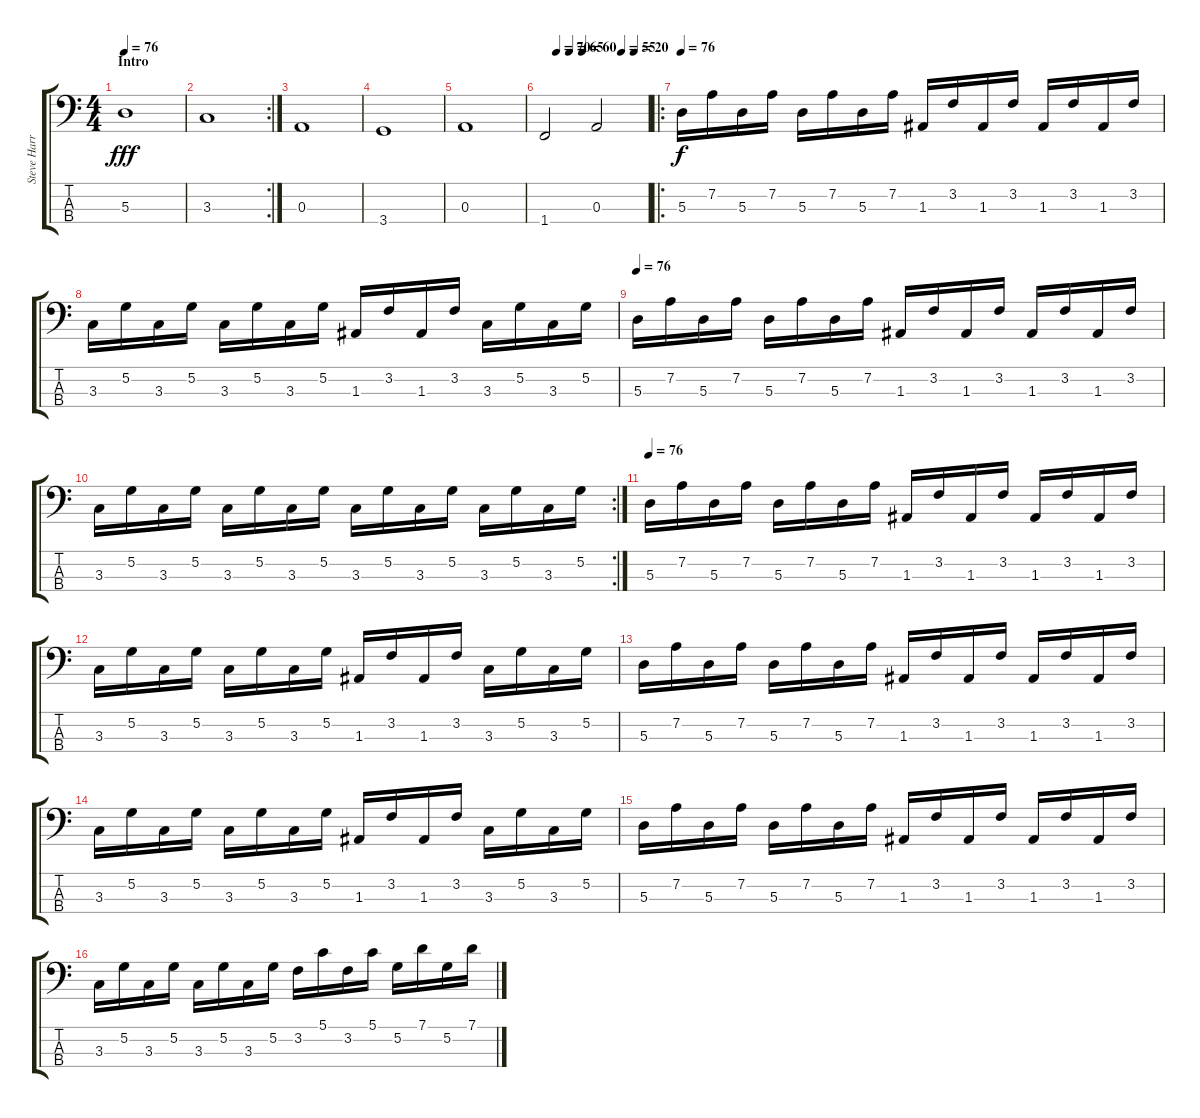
\track ("Steve Harris" "Steve Harr") {instrument electricbasspick}
\staff {score tabs}
\tuning (G2 D2 A1 E1) {hide}
\ts (4 4)
\section ("" "Intro")
\tempo 76
\clef f4
\ks c
5.3.1{dy fff instrument electricbassfinger} |
\rc 2
3.3.1 |
0.3.1 |
3.4.1 |
0.3.1 |
\tempo (70 0.125)
\tempo (65 0.25)
\tempo (60 0.375)
\tempo (55 0.75)
\tempo (20 0.875)
1.4.2 0.3.2 |
\ro
\tempo 76
5.3.16{dy f volume 11 instrument acousticbass} 7.2.16 5.3.16 7.2.16 5.3.16 7.2.16 5.3.16 7.2.16 1.3.16 3.2.16 1.3.16 3.2.16 1.3.16 3.2.16 1.3.16 3.2.16 |
3.3.16 5.2.16 3.3.16 5.2.16 3.3.16 5.2.16 3.3.16 5.2.16 1.3.16 3.2.16 1.3.16 3.2.16 3.3.16 5.2.16 3.3.16 5.2.16 |
\tempo 76
5.3.16{instrument acousticbass} 7.2.16 5.3.16 7.2.16 5.3.16 7.2.16 5.3.16 7.2.16 1.3.16 3.2.16 1.3.16 3.2.16 1.3.16 3.2.16 1.3.16 3.2.16 |
\rc 2
3.3.16 5.2.16 3.3.16 5.2.16 3.3.16 5.2.16 3.3.16 5.2.16 3.3.16 5.2.16 3.3.16 5.2.16 3.3.16 5.2.16 3.3.16 5.2.16 |
\tempo 76
5.3.16{volume 11 instrument acousticbass} 7.2.16 5.3.16 7.2.16 5.3.16 7.2.16 5.3.16 7.2.16 1.3.16 3.2.16 1.3.16 3.2.16 1.3.16 3.2.16 1.3.16 3.2.16 |
3.3.16 5.2.16 3.3.16 5.2.16 3.3.16 5.2.16 3.3.16 5.2.16 1.3.16 3.2.16 1.3.16 3.2.16 3.3.16 5.2.16 3.3.16 5.2.16 |
5.3.16{instrument acousticbass} 7.2.16 5.3.16 7.2.16 5.3.16 7.2.16 5.3.16 7.2.16 1.3.16 3.2.16 1.3.16 3.2.16 1.3.16 3.2.16 1.3.16 3.2.16 |
3.3.16 5.2.16 3.3.16 5.2.16 3.3.16 5.2.16 3.3.16 5.2.16 1.3.16 3.2.16 1.3.16 3.2.16 3.3.16 5.2.16 3.3.16 5.2.16 |
5.3.16 7.2.16 5.3.16 7.2.16 5.3.16 7.2.16 5.3.16 7.2.16 1.3.16 3.2.16 1.3.16 3.2.16 1.3.16 3.2.16 1.3.16 3.2.16 |
3.3.16 5.2.16 3.3.16 5.2.16 3.3.16 5.2.16 3.3.16 5.2.16 3.2.16 5.1.16 3.2.16 5.1.16 5.2.16 7.1.16 5.2.16 7.1.16
